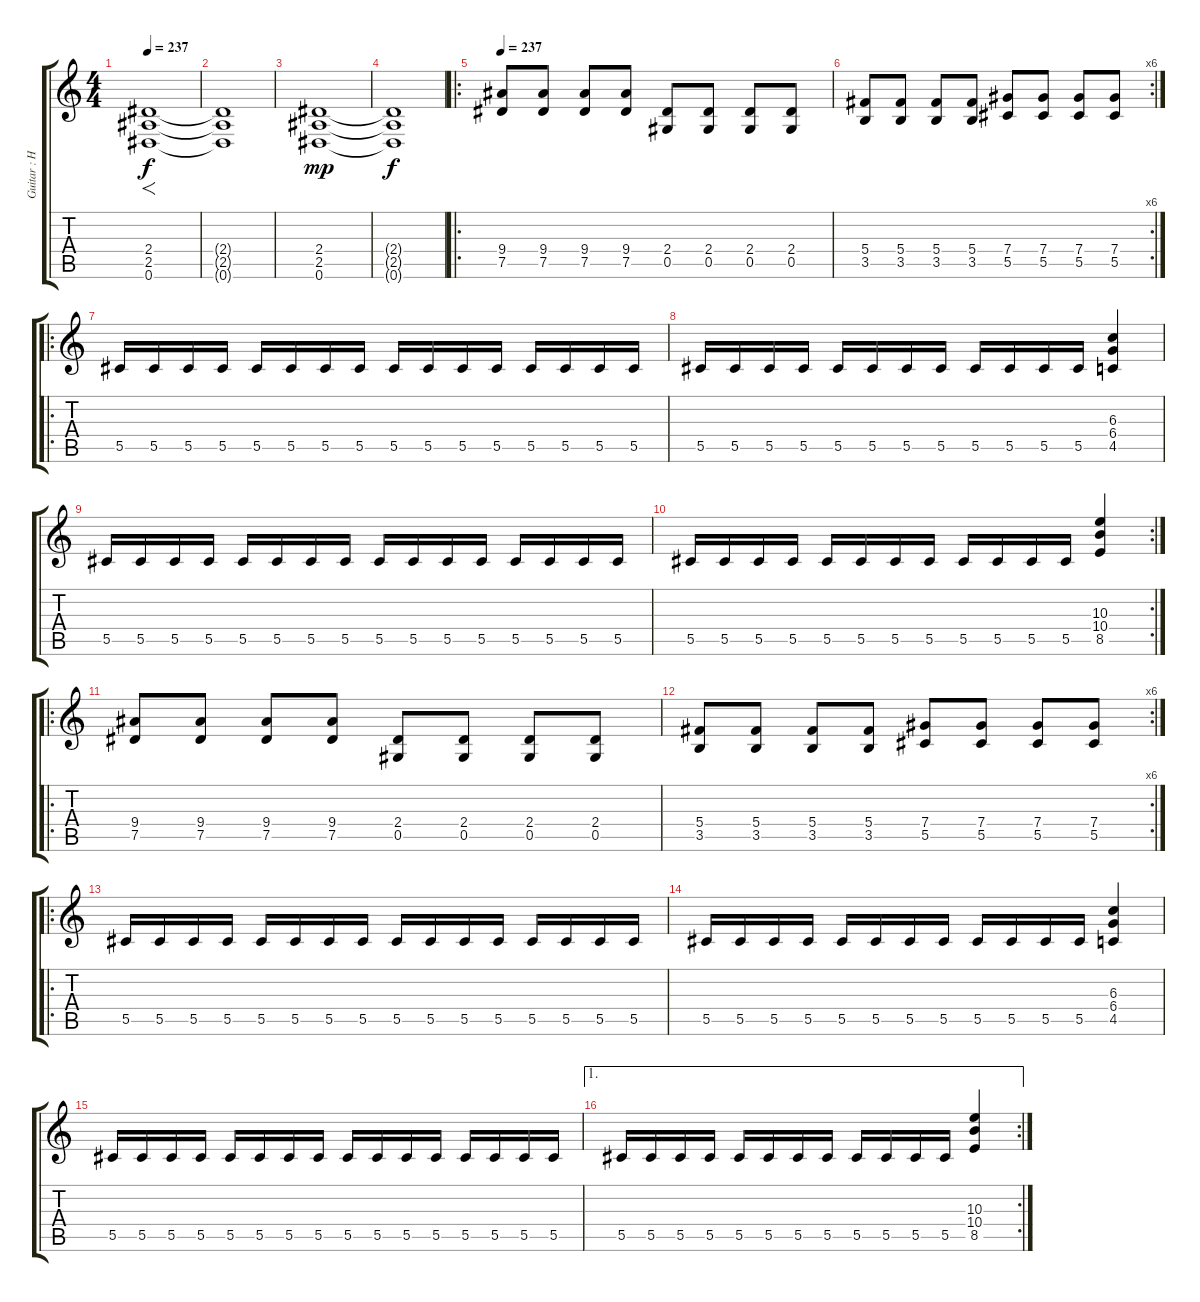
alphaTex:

\track ("Guitar : Hanneman and King" "Guitar : H") {instrument distortionguitar}
\staff {score tabs}
\tuning (Eb4 Bb3 Gb3 Db3 Ab2 Eb2) {hide}
\ts (4 4)
\tempo 237
\tempo 120
\tempo 237
\clef g2
\ks c
(2.4 2.5 0.6).1{f dy f instrument distortionguitar} |
(2.4{t} 2.5{t} 0.6{t}).1 |
(2.4 2.5 0.6).1{dy mp} |
(2.4{t} 2.5{t} 0.6{t}).1{dy f} |
\ro
\tempo 237
(9.4 7.5).8 (9.4 7.5).8 (9.4 7.5).8 (9.4 7.5).8 (2.4 0.5).8 (2.4 0.5).8 (2.4 0.5).8 (2.4 0.5).8 |
\rc 6
(5.4 3.5).8 (5.4 3.5).8 (5.4 3.5).8 (5.4 3.5).8 (7.4 5.5).8 (7.4 5.5).8 (7.4 5.5).8 (7.4 5.5).8 |
\ro
5.5.16 5.5.16 5.5.16 5.5.16 5.5.16 5.5.16 5.5.16 5.5.16 5.5.16 5.5.16 5.5.16 5.5.16 5.5.16 5.5.16 5.5.16 5.5.16 |
5.5.16 5.5.16 5.5.16 5.5.16 5.5.16 5.5.16 5.5.16 5.5.16 5.5.16 5.5.16 5.5.16 5.5.16 (6.3 6.4 4.5).4 |
5.5.16 5.5.16 5.5.16 5.5.16 5.5.16 5.5.16 5.5.16 5.5.16 5.5.16 5.5.16 5.5.16 5.5.16 5.5.16 5.5.16 5.5.16 5.5.16 |
\rc 2
5.5.16 5.5.16 5.5.16 5.5.16 5.5.16 5.5.16 5.5.16 5.5.16 5.5.16 5.5.16 5.5.16 5.5.16 (10.3 10.4 8.5).4 |
\ro
(9.4 7.5).8 (9.4 7.5).8 (9.4 7.5).8 (9.4 7.5).8 (2.4 0.5).8 (2.4 0.5).8 (2.4 0.5).8 (2.4 0.5).8 |
\rc 6
(5.4 3.5).8 (5.4 3.5).8 (5.4 3.5).8 (5.4 3.5).8 (7.4 5.5).8 (7.4 5.5).8 (7.4 5.5).8 (7.4 5.5).8 |
\ro
5.5.16 5.5.16 5.5.16 5.5.16 5.5.16 5.5.16 5.5.16 5.5.16 5.5.16 5.5.16 5.5.16 5.5.16 5.5.16 5.5.16 5.5.16 5.5.16 |
5.5.16 5.5.16 5.5.16 5.5.16 5.5.16 5.5.16 5.5.16 5.5.16 5.5.16 5.5.16 5.5.16 5.5.16 (6.3 6.4 4.5).4 |
5.5.16 5.5.16 5.5.16 5.5.16 5.5.16 5.5.16 5.5.16 5.5.16 5.5.16 5.5.16 5.5.16 5.5.16 5.5.16 5.5.16 5.5.16 5.5.16 |
\ae 1
\rc 2
5.5.16 5.5.16 5.5.16 5.5.16 5.5.16 5.5.16 5.5.16 5.5.16 5.5.16 5.5.16 5.5.16 5.5.16 (10.3 10.4 8.5).4
